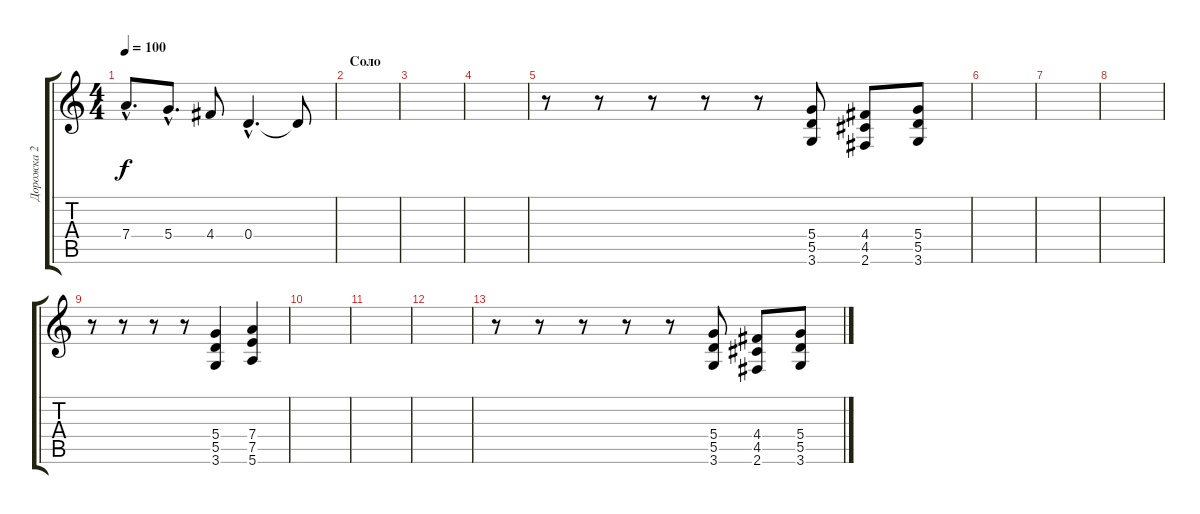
\track ("Дорожка 2" "Дорожка 2") {instrument distortionguitar}
\staff {score tabs}
\tuning (E4 B3 G3 D3 A2 E2) {hide}
\ts (4 4)
\tempo 100
\clef g2
\ks c
7.4{hac}.8{d dy f} 5.4{hac}.8{d} 4.4.8 0.4{hac}.4{d} 0.4{t}.8 |
\section ("" "Соло")
|
|
|
r.8 r.8 r.8 r.8 r.8 (5.4 5.5 3.6).8 (4.4 4.5 2.6).8 (5.4 5.5 3.6).8 |
|
|
|
r.8 r.8 r.8 r.8 (5.4 5.5 3.6).4 (7.4 7.5 5.6).4 |
|
|
|
r.8 r.8 r.8 r.8 r.8 (5.4 5.5 3.6).8 (4.4 4.5 2.6).8 (5.4 5.5 3.6).8
